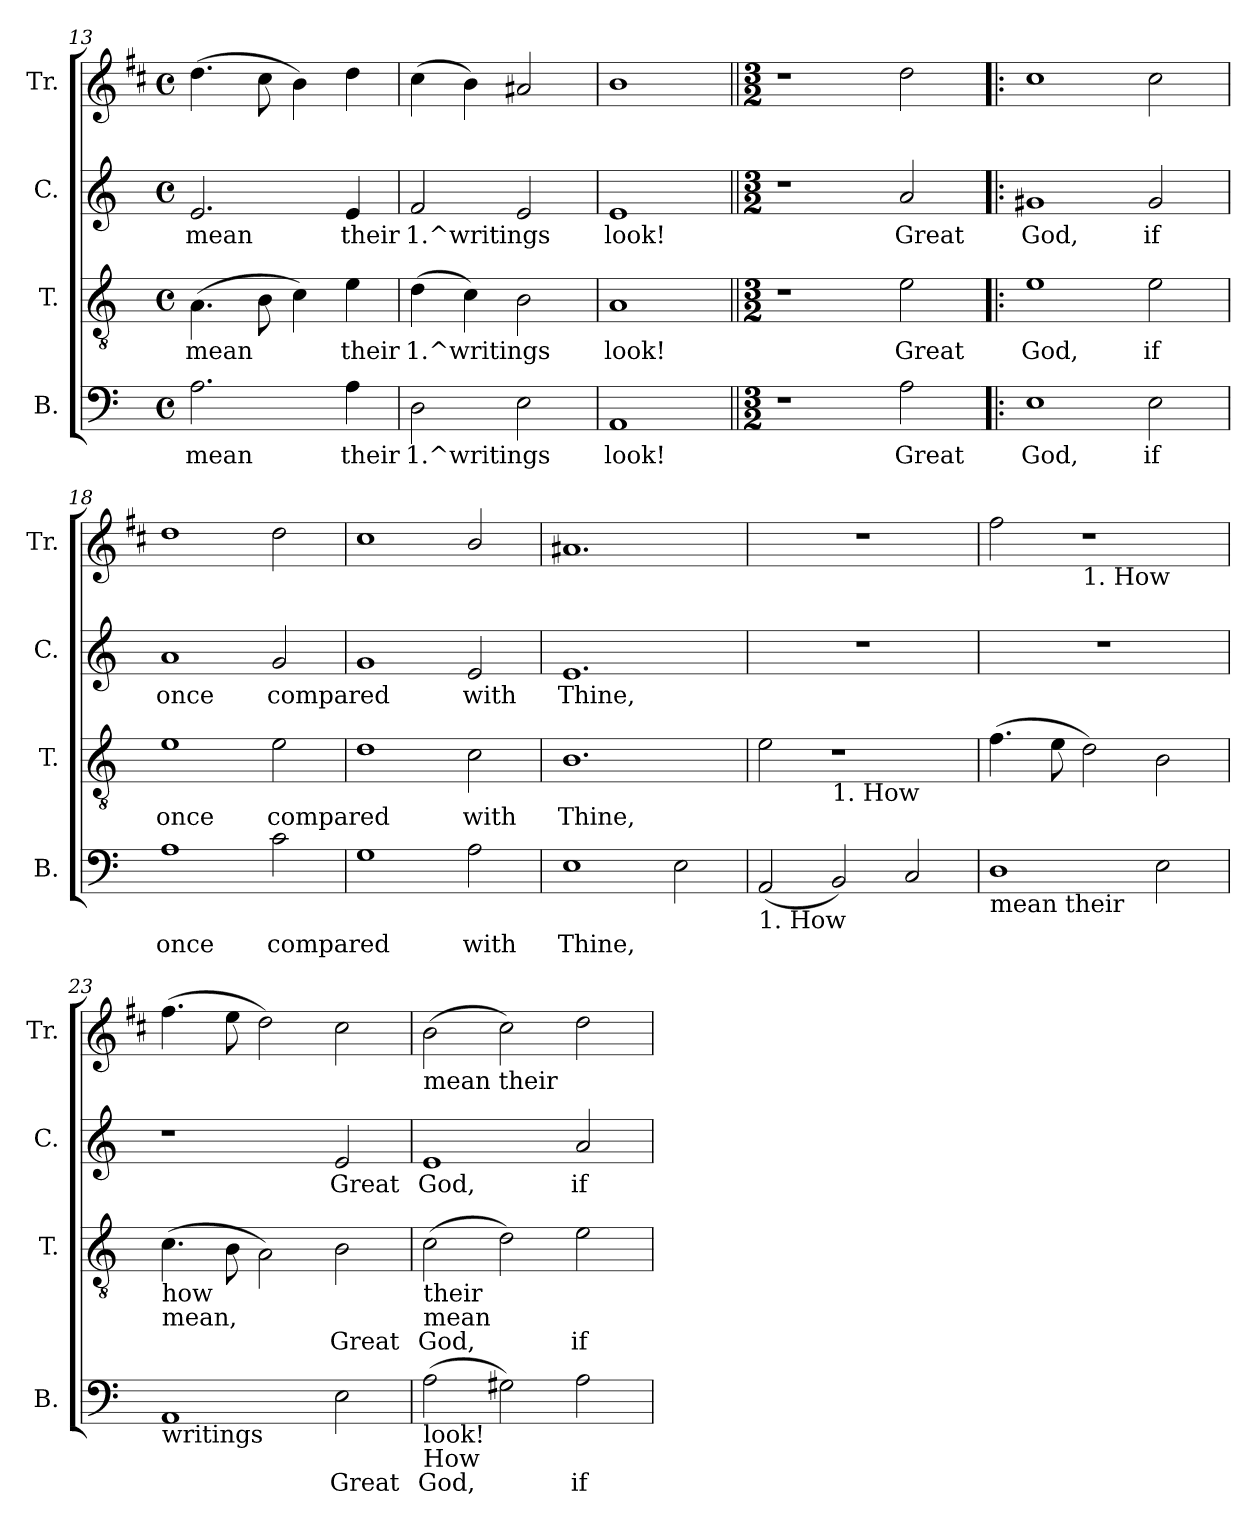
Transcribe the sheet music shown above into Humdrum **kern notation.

**kern	**text	**kern	**text	**kern	**text	**kern
*part4	*part4	*part3	*part3	*part2	*part2	*part1
*staff4	*staff4	*staff3	*staff3	*staff2	*staff2	*staff1
*I"B.	*	*I"T.	*	*I"C.	*	*I"Tr.
*I'B.	*	*I'T.	*	*I'C.	*	*I'Tr.
*clefF4	*	*clefGv2	*	*clefG2	*	*clefG2
*	*	*	*	*	*	*ITrd1c2
*k[]	*	*k[]	*	*k[]	*	*k[]
*C:	*	*C:	*	*C:	*	*C:
*M4/4	*	*M4/4	*	*M4/4	*	*M4/4
*met(c)	*	*met(c)	*	*met(c)	*	*met(c)
=13	=13	=13	=13	=13	=13	=13
!	!LO:LY:a:rj	!	!LO:LY:a:rj	!	!LO:LY:b:rj	!
2.A\	mean	(>4.A\	mean	2.e/	mean	(>4.cc\
!	!	!	!LO:LY:a:rj	!	!	!
.	.	8B\	.	.	.	8b\
!	!	!	!LO:LY:a:rj	!	!	!
.	.	4c\)	.	.	.	4a\)
!	!LO:LY:a:rj	!	!LO:LY:a:rj	!	!LO:LY:b:rj	!
4A\	their	4e\	their	4e/	their	4cc\
!!LO:LB:g=z
=14	=14	=14	=14	=14	=14	=14
!	!LO:LY:a:rj	!	!LO:LY:a:rj	!	!LO:LY:b:rj	!
2D\	1.^writings	(>4d\	1.^writings	2f/	1.^writings	(>4b\
!	!	!	!LO:LY:a:rj	!	!	!
.	.	4c\)	.	.	.	4a\)
!	!LO:LY:a:rj	!	!LO:LY:a:rj	!	!LO:LY:b:rj	!
2E\	.	2B\	.	2e/	.	2g#X>/
=15	=15	=15	=15	=15	=15	=15
!	!LO:LY:a:rj	!	!LO:LY:a:rj	!	!LO:LY:b:rj	!
1AA	look!	1A	look!	1e	look!	1a>
=16||	=16||	=16||	=16||	=16||	=16||	=16||
*M3/2	*	*M3/2	*	*M3/2	*	*M3/2
1r	.	1r	.	1r	.	1r
!	!LO:LY:a:rj	!	!LO:LY:a:rj	!	!LO:LY:b:rj	!
2A\	Great	2e\	Great	2a/	Great	2cc\
=17!|:	=17!|:	=17!|:	=17!|:	=17!|:	=17!|:	=17!|:
!	!LO:LY:a:rj	!	!LO:LY:a:rj	!	!LO:LY:b:rj	!
1E	God,	1e	God,	1g#X	God,	1b
!	!LO:LY:a:rj	!	!LO:LY:a:rj	!	!LO:LY:b:rj	!
2E\	if	2e\	if	2g#/	if	2b\
=18	=18	=18	=18	=18	=18	=18
!	!LO:LY:a:rj	!	!LO:LY:a:rj	!	!LO:LY:b:rj	!
1A	once	1e	once	1a	once	1cc
!	!LO:LY:a:rj	!	!LO:LY:a:rj	!	!LO:LY:b:rj	!
2c\	compared	2e\	compared	2g/	compared	2cc\
=19	=19	=19	=19	=19	=19	=19
!	!LO:LY:a:rj	!	!LO:LY:a:rj	!	!LO:LY:b:rj	!
1G	.	1d	.	1g	.	1b
!	!LO:LY:a:rj	!	!LO:LY:a:rj	!	!LO:LY:b:rj	!
2A\	with	2c\	with	2e/	with	2a/
=20	=20	=20	=20	=20	=20	=20
!	!LO:LY:a:rj	!	!LO:LY:a:rj	!	!LO:LY:b:rj	!
1E	Thine,	1.B	Thine,	1.e	Thine,	1.g#X
!	!LO:LY:a:rj	!	!	!	!	!
2E\	.	.	.	.	.	.
=21	=21	=21	=21	=21	=21	=21
!LO:TX:b:t=1. How	!	!	!	!	!	!
!	!LO:LY:a:rj	!	!LO:LY:a:rj	!	!	!
(<2AA/	.	2e\	.	1.r	.	1.r
!	!	!LO:TX:b:t=1. How	!	!	!	!
!	!LO:LY:a:rj	!	!	!	!	!
2BB/)	.	1r	.	.	.	.
!	!LO:LY:a:rj	!	!	!	!	!
2C/	.	.	.	.	.	.
=22	=22	=22	=22	=22	=22	=22
!LO:TX:b:t=mean their	!	!	!	!	!	!
!	!LO:LY:a:rj	!	!LO:LY:a:rj	!	!	!
1D	.	(>4.f\	.	1.r	.	2ee\
!	!	!	!LO:LY:a:rj	!	!	!
.	.	8e\	.	.	.	.
!	!	!	!	!	!	!LO:TX:b:t=1. How
!	!	!	!LO:LY:a:rj	!	!	!
.	.	2d\)	.	.	.	1r
!	!LO:LY:a:rj	!	!LO:LY:a:rj	!	!	!
2E\	.	2B\	.	.	.	.
=23	=23	=23	=23	=23	=23	=23
!	!	!LO:TX:b:t=how	!	!	!	!
!	!	!LO:TX:b:t=mean,	!	!	!	!
!LO:TX:b:t=writings	!	!	!	!	!	!
!	!LO:LY:a:rj	!	!LO:LY:a:rj	!	!	!
1AA	.	(>4.c\	.	1r	.	(>4.ee\
!	!	!	!LO:LY:a:rj	!	!	!
.	.	8B\	.	.	.	8dd\
!	!	!	!LO:LY:a:rj	!	!	!
.	.	2A\)	.	.	.	2cc\)
!	!LO:LY:a:rj	!	!LO:LY:a:rj	!	!LO:LY:b:rj	!
2E\	Great	2B\	Great	2e/	Great	2b\
=24	=24	=24	=24	=24	=24	=24
!	!	!	!	!	!	!LO:TX:b:t=mean their
!	!	!LO:TX:b:t=their	!	!	!	!
!	!	!LO:TX:b:t=mean	!	!	!	!
!LO:TX:b:t=look!	!	!	!	!	!	!
!LO:TX:b:t=How	!	!	!	!	!	!
!	!LO:LY:a:rj	!	!LO:LY:a:rj	!	!LO:LY:b:rj	!
(>2A\	God,	(>2c\	God,	1e	God,	(>2a\
!	!LO:LY:a:rj	!	!LO:LY:a:rj	!	!	!
2G#X\)	.	2d\)	.	.	.	2b\)
!	!LO:LY:a:rj	!	!LO:LY:a:rj	!	!LO:LY:b:rj	!
2A\	if	2e\	if	2a/	if	2cc\
=	=	=	=	=	=	=
*-	*-	*-	*-	*-	*-	*-
